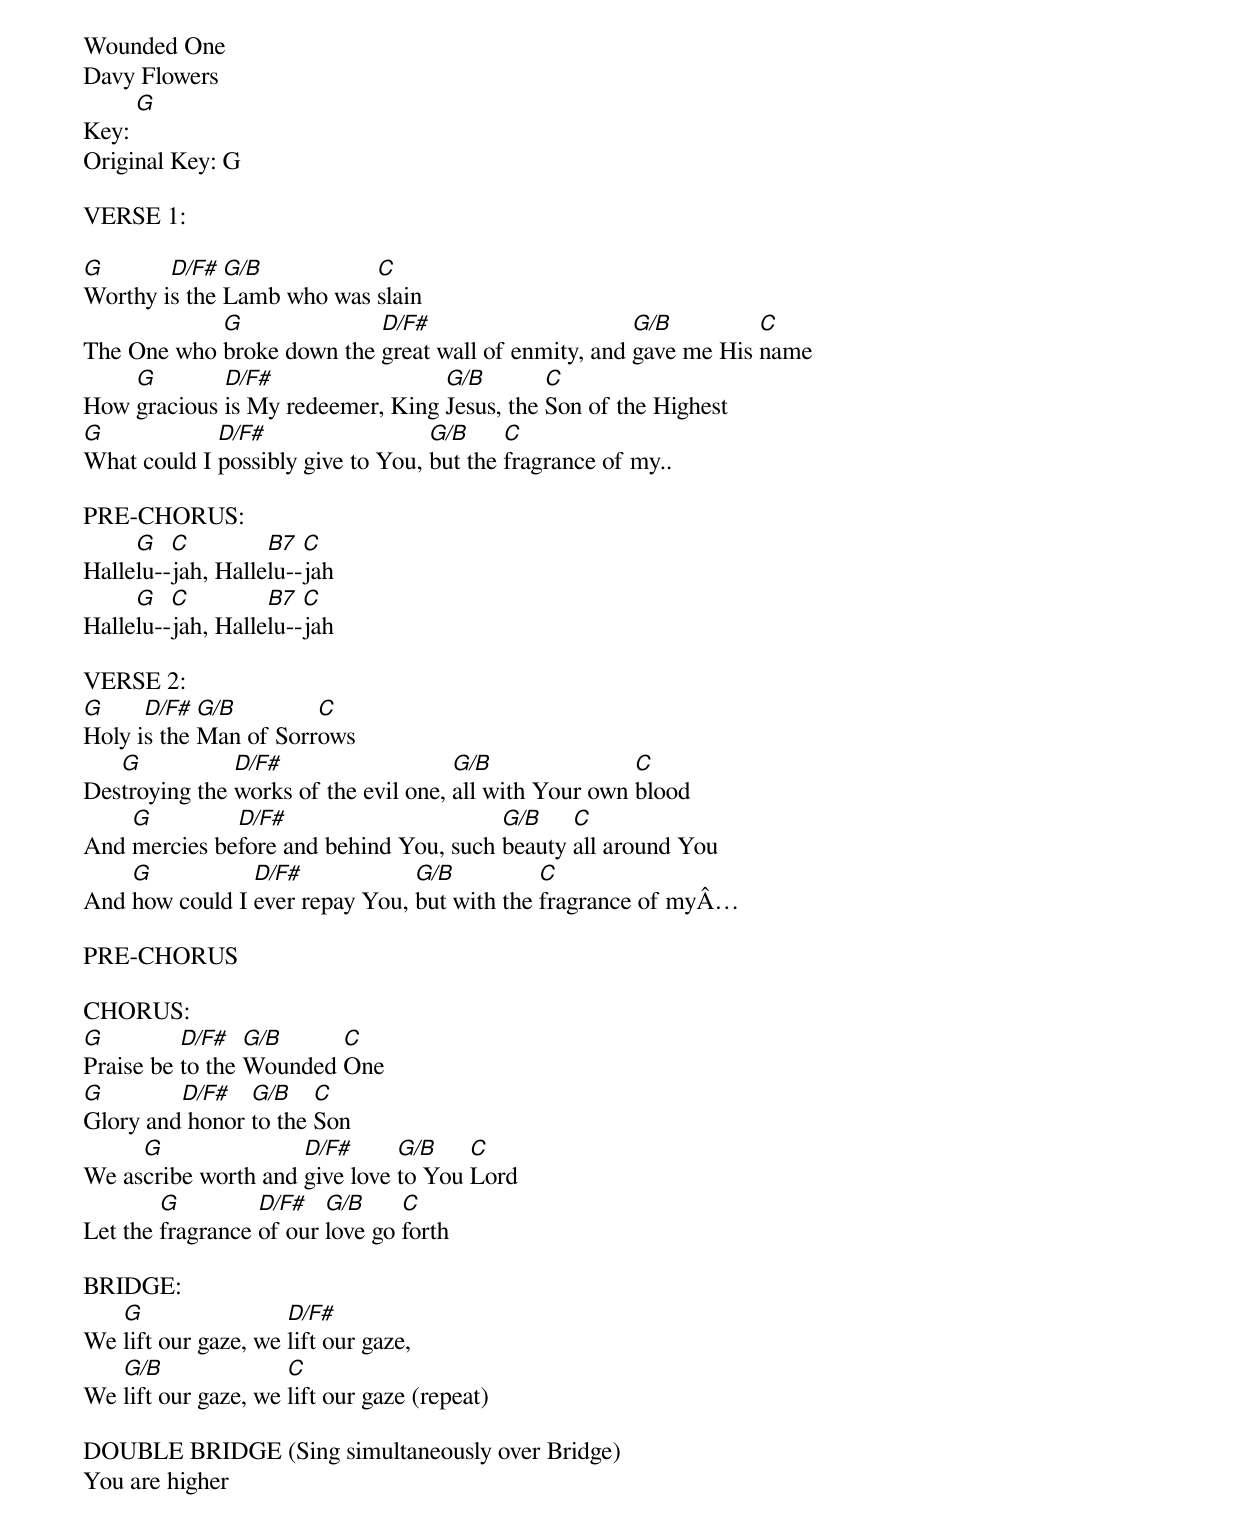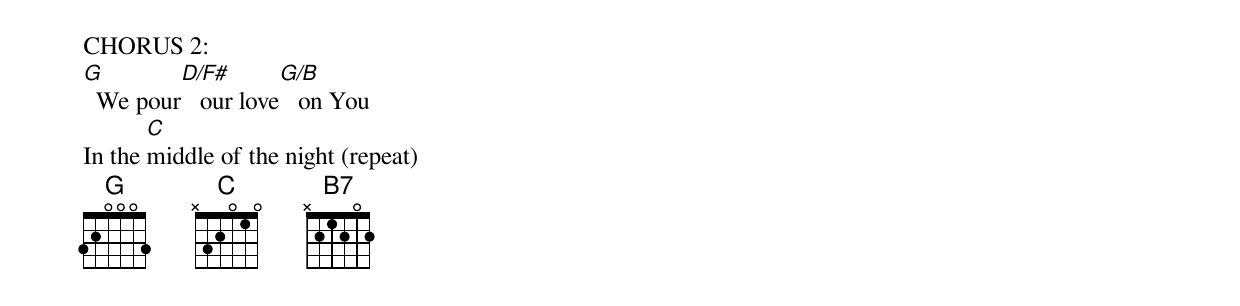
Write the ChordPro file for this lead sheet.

Wounded One
Davy Flowers
Key: [G]
Original Key: G

VERSE 1:

[G]Worthy i[D/F#]s the [G/B]Lamb who was [C]slain
The One who [G]broke down the [D/F#]great wall of enmity, and [G/B]gave me His [C]name
How [G]gracious [D/F#]is My redeemer, King [G/B]Jesus, the [C]Son of the Highest
[G]What could I [D/F#]possibly give to You, [G/B]but the [C]fragrance of my..

PRE-CHORUS:
Halle[G]lu--[C]jah, Halle[B7]lu--[C]jah
Halle[G]lu--[C]jah, Halle[B7]lu--[C]jah

VERSE 2:
[G]Holy i[D/F#]s the [G/B]Man of Sorr[C]ows
Des[G]troying the [D/F#]works of the evil one, [G/B]all with Your own [C]blood
And [G]mercies be[D/F#]fore and behind You, such [G/B]beauty [C]all around You
And [G]how could I [D/F#]ever repay You, [G/B]but with the [C]fragrance of myÂ…

PRE-CHORUS

CHORUS:
[G]Praise be [D/F#]to the [G/B]Wounded [C]One
[G]Glory and[D/F#] honor [G/B]to the [C]Son
We as[G]cribe worth and [D/F#]give love [G/B]to You [C]Lord
Let the [G]fragrance [D/F#]of our [G/B]love go [C]forth

BRIDGE:
We [G]lift our gaze, we [D/F#]lift our gaze,
We [G/B]lift our gaze, we [C]lift our gaze (repeat)

DOUBLE BRIDGE (Sing simultaneously over Bridge)
You are higher

CHORUS 2:
[G]  We pour[D/F#]   our love[G/B]   on You
In the [C]middle of the night (repeat)
